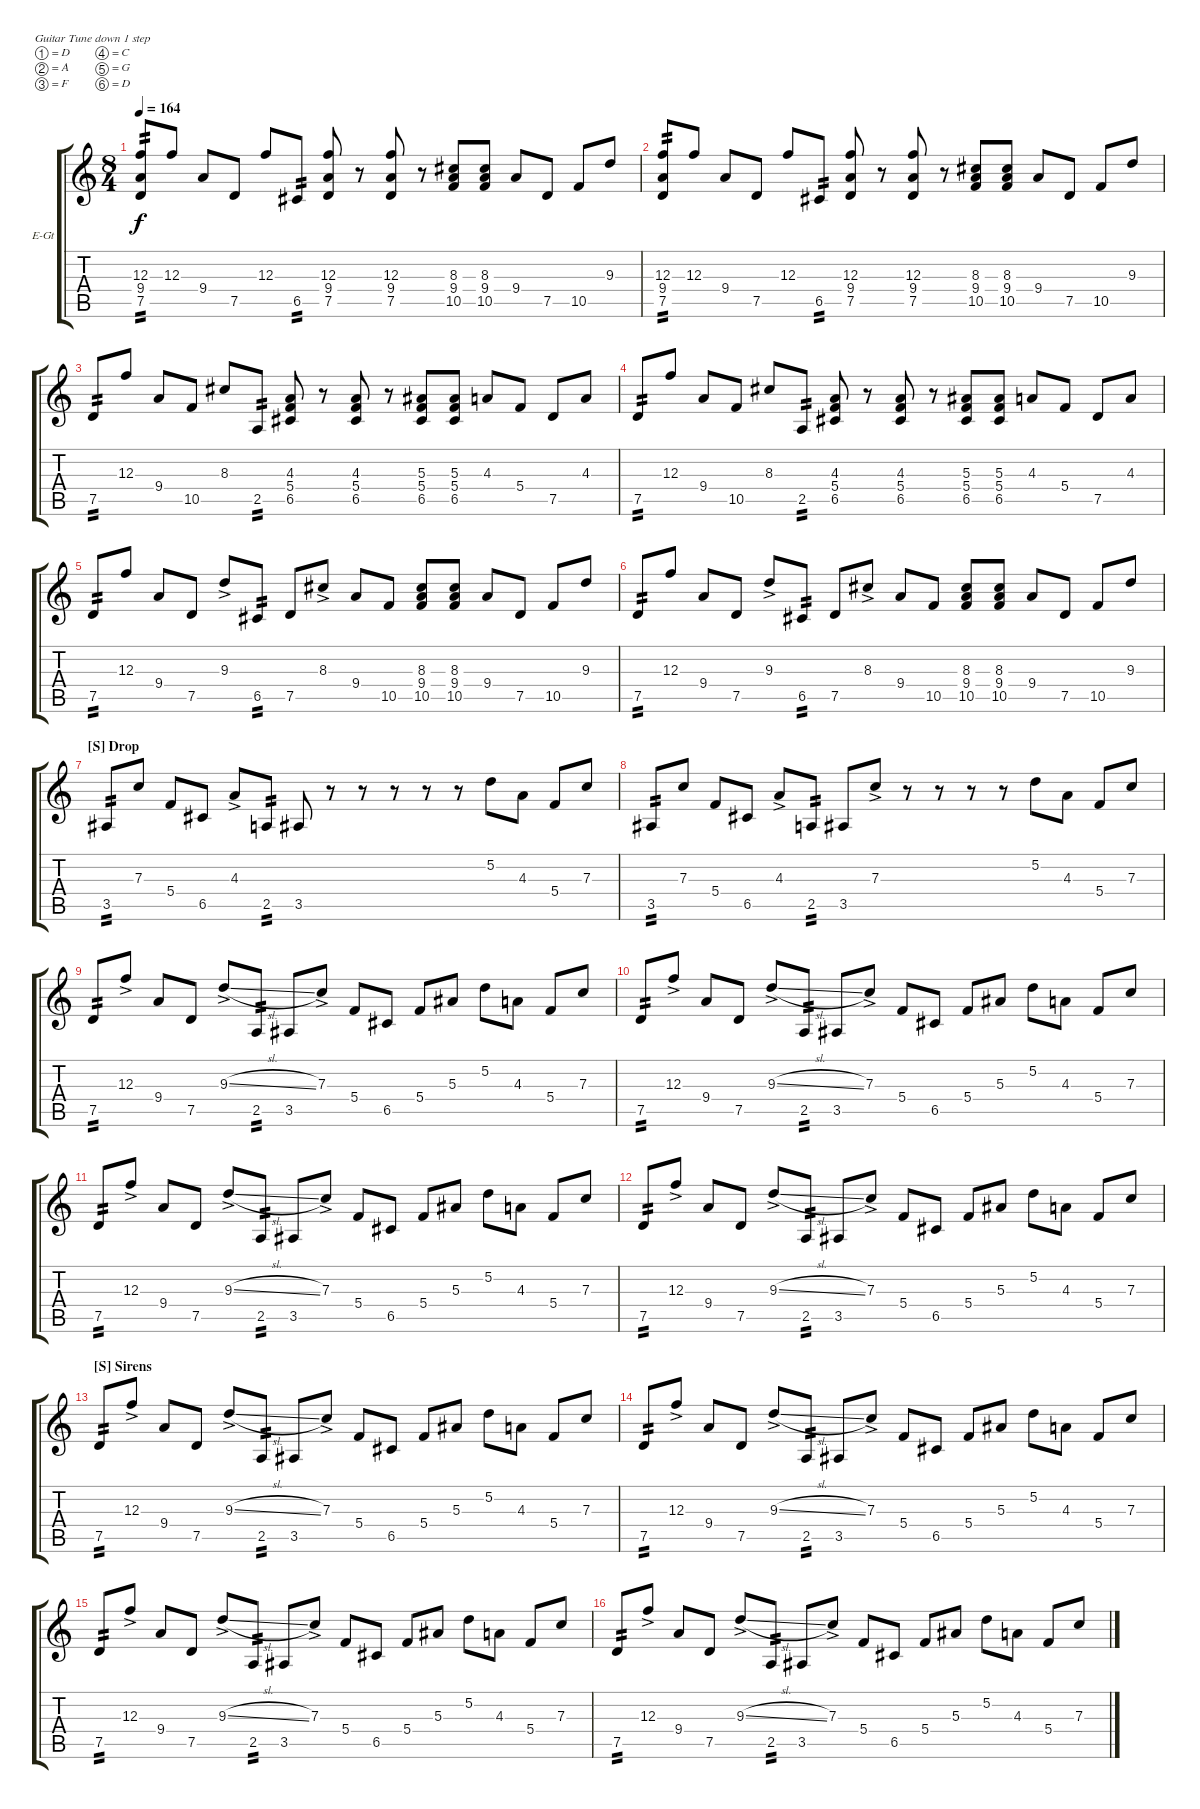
\defaultSystemsLayout 4
\bracketExtendMode groupsimilarinstruments
\firstSystemTrackNameOrientation horizontal
\otherSystemsTrackNameOrientation horizontal
\track ("K-Bo" "E-Gt") {instrument distortionguitar}
\staff {score tabs}
\tuning (D4 A3 F3 C3 G2 D2)
\ts (8 4)
\tempo 164
\clef g2
\ks c
(12.3 9.4 7.5).8{tp 2 dy f} 12.3.8 9.4.8 7.5.8 12.3.8 6.5.8{tp 2} (12.3 9.4 7.5).8 r.8 (12.3 9.4 7.5).8 r.8 (8.3 9.4 10.5).8 (8.3 9.4 10.5).8 9.4.8 7.5.8 10.5.8 9.3.8 |
(12.3 9.4 7.5).8{tp 2} 12.3.8 9.4.8 7.5.8 12.3.8 6.5.8{tp 2} (12.3 9.4 7.5).8 r.8 (12.3 9.4 7.5).8 r.8 (8.3 9.4 10.5).8 (8.3 9.4 10.5).8 9.4.8 7.5.8 10.5.8 9.3.8 |
7.5.8{tp 2} 12.3.8 9.4.8 10.5.8 8.3.8 2.5.8{tp 2} (4.3 5.4 6.5).8 r.8 (4.3 5.4 6.5).8 r.8 (5.3 5.4 6.5).8 (5.3 5.4 6.5).8 4.3.8 5.4.8 7.5.8 4.3.8 |
7.5.8{tp 2} 12.3.8 9.4.8 10.5.8 8.3.8 2.5.8{tp 2} (4.3 5.4 6.5).8 r.8 (4.3 5.4 6.5).8 r.8 (5.3 5.4 6.5).8 (5.3 5.4 6.5).8 4.3.8 5.4.8 7.5.8 4.3.8 |
7.5.8{tp 2} 12.3.8 9.4.8 7.5.8 9.3{ac}.8 6.5.8{tp 2} 7.5.8 8.3{ac}.8 9.4.8 10.5.8 (8.3 9.4 10.5).8 (8.3 9.4 10.5).8 9.4.8 7.5.8 10.5.8 9.3.8 |
7.5.8{tp 2} 12.3.8 9.4.8 7.5.8 9.3{ac}.8 6.5.8{tp 2} 7.5.8 8.3{ac}.8 9.4.8 10.5.8 (8.3 9.4 10.5).8 (8.3 9.4 10.5).8 9.4.8 7.5.8 10.5.8 9.3.8 |
\section ("S" "Drop")
3.5.8{tp 2} 7.3.8 5.4.8 6.5.8 4.3{ac}.8 2.5.8{tp 2} 3.5.8 r.8 r.8 r.8 r.8 r.8 5.2.8 4.3.8 5.4.8 7.3.8 |
3.5.8{tp 2} 7.3.8 5.4.8 6.5.8 4.3{ac}.8 2.5.8{tp 2} 3.5.8 7.3{ac}.8 r.8 r.8 r.8 r.8 5.2.8 4.3.8 5.4.8 7.3.8 |
7.5.8{tp 2} 12.3{ac}.8 9.4.8 7.5.8 9.3{sl ac}.8 2.5.8{tp 2} 3.5.8 7.3{ac}.8 5.4.8 6.5.8 5.4.8 5.3.8 5.2.8 4.3.8 5.4.8 7.3.8 |
7.5.8{tp 2} 12.3{ac}.8 9.4.8 7.5.8 9.3{sl ac}.8 2.5.8{tp 2} 3.5.8 7.3{ac}.8 5.4.8 6.5.8 5.4.8 5.3.8 5.2.8 4.3.8 5.4.8 7.3.8 |
7.5.8{tp 2} 12.3{ac}.8 9.4.8 7.5.8 9.3{sl ac}.8 2.5.8{tp 2} 3.5.8 7.3{ac}.8 5.4.8 6.5.8 5.4.8 5.3.8 5.2.8 4.3.8 5.4.8 7.3.8 |
7.5.8{tp 2} 12.3{ac}.8 9.4.8 7.5.8 9.3{sl ac}.8 2.5.8{tp 2} 3.5.8 7.3{ac}.8 5.4.8 6.5.8 5.4.8 5.3.8 5.2.8 4.3.8 5.4.8 7.3.8 |
\section ("S" "Sirens")
7.5.8{tp 2} 12.3{ac}.8 9.4.8 7.5.8 9.3{sl ac}.8 2.5.8{tp 2} 3.5.8 7.3{ac}.8 5.4.8 6.5.8 5.4.8 5.3.8 5.2.8 4.3.8 5.4.8 7.3.8 |
7.5.8{tp 2} 12.3{ac}.8 9.4.8 7.5.8 9.3{sl ac}.8 2.5.8{tp 2} 3.5.8 7.3{ac}.8 5.4.8 6.5.8 5.4.8 5.3.8 5.2.8 4.3.8 5.4.8 7.3.8 |
7.5.8{tp 2} 12.3{ac}.8 9.4.8 7.5.8 9.3{sl ac}.8 2.5.8{tp 2} 3.5.8 7.3{ac}.8 5.4.8 6.5.8 5.4.8 5.3.8 5.2.8 4.3.8 5.4.8 7.3.8 |
7.5.8{tp 2} 12.3{ac}.8 9.4.8 7.5.8 9.3{sl ac}.8 2.5.8{tp 2} 3.5.8 7.3{ac}.8 5.4.8 6.5.8 5.4.8 5.3.8 5.2.8 4.3.8 5.4.8 7.3.8
